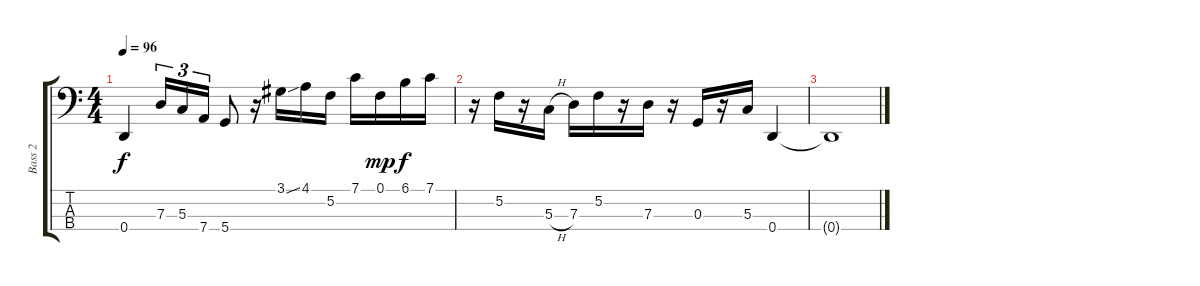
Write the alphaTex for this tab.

\track ("Bass 2" "Bass 2") {instrument electricbassfinger}
\staff {score tabs}
\tuning (F2 C2 G1 D1) {hide}
\ts (4 4)
\tempo 96
\clef f4
\ks c
0.4.4{dy f} 7.3.16{tu (3 2)} 5.3.16{tu (3 2)} 7.4.16{tu (3 2)} 5.4.8 r.16 3.1{ss}.16 4.1.16 5.2.16 7.1.16 0.1.16{dy mp} 6.1.16{dy f} 7.1.16 |
r.16 5.2.16 r.16 5.3{h}.16 7.3.16 5.2.16 r.16 7.3.16 r.16 0.3.16 r.16 5.3.16 0.4.4 |
0.4{t}.1
